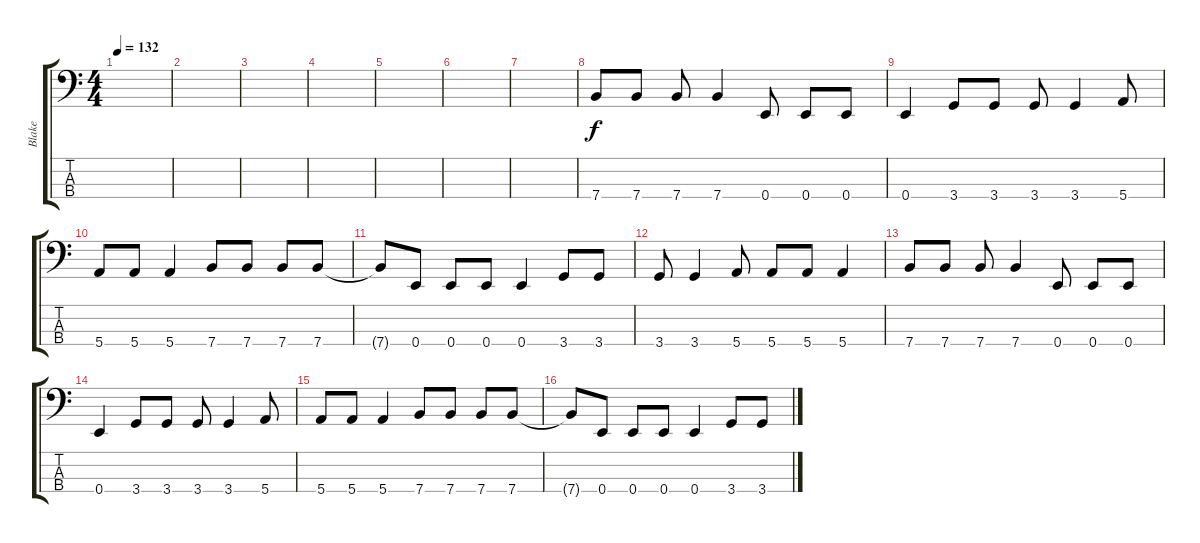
\track ("Blake" "Blake") {instrument synthbass2}
\staff {score tabs}
\tuning (G2 D2 A1 E1) {hide}
\ts (4 4)
\tempo 132
\clef f4
\ks c
|
|
|
|
|
|
|
7.4.8 7.4.8 7.4.8 7.4.4 0.4.8 0.4.8 0.4.8 |
0.4.4 3.4.8 3.4.8 3.4.8 3.4.4 5.4.8 |
5.4.8 5.4.8 5.4.4 7.4.8 7.4.8 7.4.8 7.4.8 |
7.4{t}.8 0.4.8 0.4.8 0.4.8 0.4.4 3.4.8 3.4.8 |
3.4.8 3.4.4 5.4.8 5.4.8 5.4.8 5.4.4 |
7.4.8 7.4.8 7.4.8 7.4.4 0.4.8 0.4.8 0.4.8 |
0.4.4 3.4.8 3.4.8 3.4.8 3.4.4 5.4.8 |
5.4.8 5.4.8 5.4.4 7.4.8 7.4.8 7.4.8 7.4.8 |
7.4{t}.8 0.4.8 0.4.8 0.4.8 0.4.4 3.4.8 3.4.8
